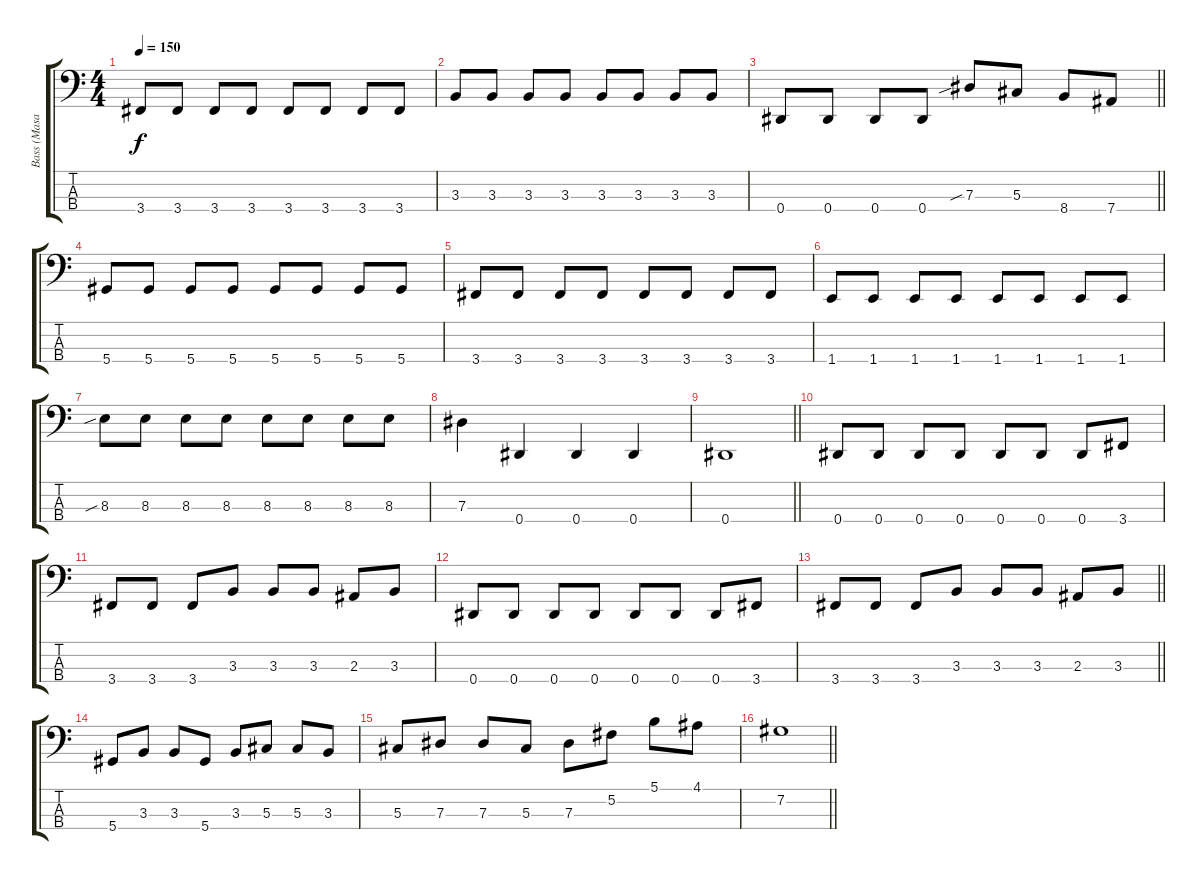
\track ("Bass (Masaki)" "Bass (Masa") {instrument electricbassfinger}
\staff {score tabs}
\tuning (Gb2 Db2 Ab1 Eb1) {hide}
\ts (4 4)
\tempo 150
\clef f4
\ks c
3.4.8{dy f} 3.4.8 3.4.8 3.4.8 3.4.8 3.4.8 3.4.8 3.4.8 |
3.3.8 3.3.8 3.3.8 3.3.8 3.3.8 3.3.8 3.3.8 3.3.8 |
\barLineRight lightlight
0.4.8 0.4.8 0.4.8 0.4.8 7.3{sib}.8 5.3.8 8.4.8 7.4.8 |
5.4.8 5.4.8 5.4.8 5.4.8 5.4.8 5.4.8 5.4.8 5.4.8 |
3.4.8 3.4.8 3.4.8 3.4.8 3.4.8 3.4.8 3.4.8 3.4.8 |
1.4.8 1.4.8 1.4.8 1.4.8 1.4.8 1.4.8 1.4.8 1.4.8 |
8.3{sib}.8 8.3.8 8.3.8 8.3.8 8.3.8 8.3.8 8.3.8 8.3.8 |
7.3.4 0.4.4 0.4.4 0.4.4 |
\barLineRight lightlight
0.4.1 |
0.4.8 0.4.8 0.4.8 0.4.8 0.4.8 0.4.8 0.4.8 3.4.8 |
3.4.8 3.4.8 3.4.8 3.3.8 3.3.8 3.3.8 2.3.8 3.3.8 |
0.4.8 0.4.8 0.4.8 0.4.8 0.4.8 0.4.8 0.4.8 3.4.8 |
\barLineRight lightlight
3.4.8 3.4.8 3.4.8 3.3.8 3.3.8 3.3.8 2.3.8 3.3.8 |
5.4.8 3.3.8 3.3.8 5.4.8 3.3.8 5.3.8 5.3.8 3.3.8 |
5.3.8 7.3.8 7.3.8 5.3.8 7.3.8 5.2.8 5.1.8 4.1.8 |
\barLineRight lightlight
7.2.1
